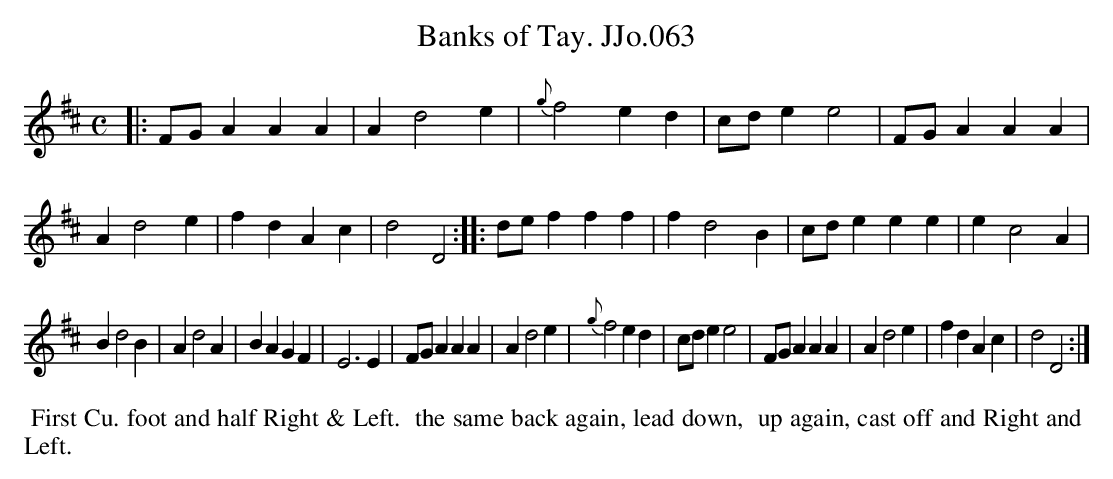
X:1
T:Banks of Tay. JJo.063
M:C
L:1/4
K:D
|:\
F/G/AAA | Ad2e | {g}f2ed | c/d/ee2 |\
F/G/AAA | Ad2e | fdAc | d2D2 ::\
d/e/fff | fd2B | c/d/eee | ec2A |
Bd2B | Ad2A | BAGF | E3E |\
F/G/AAA | Ad2e | {g}f2ed | c/d/ee2 |\
F/G/AAA | Ad2e | fdAc | d2D2 :|
